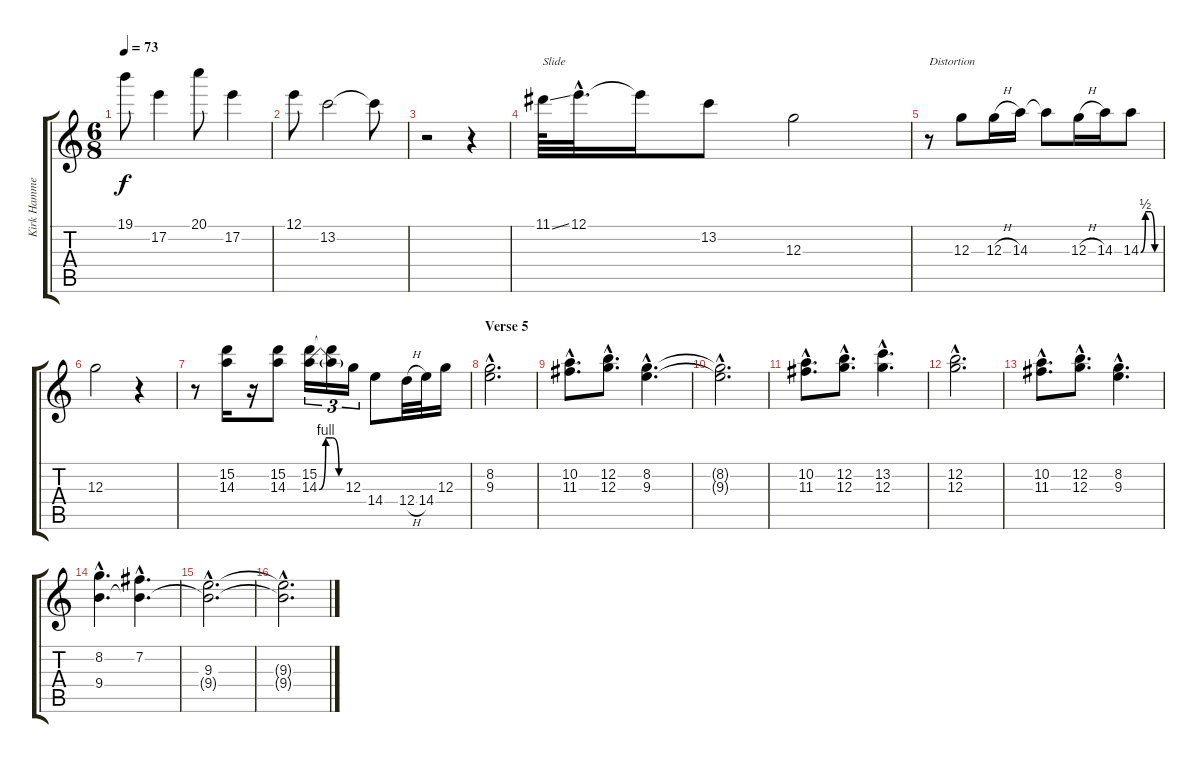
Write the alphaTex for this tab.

\track ("Kirk Hammet" "Kirk Hamme") {instrument electricguitarclean}
\staff {score tabs}
\tuning (E4 B3 G3 D3 A2 E2) {hide}
\ts (6 8)
\tempo 73
\clef g2
\ks c
19.1.8{dy f} 17.2.4 20.1.8 17.2.4 |
12.1.8 13.2.2 13.2{t}.8 |
r.2 r.4 |
11.1{ss}.64{txt "Slide"} 12.1{hac}.32{d} 12.1{t}.16 13.2.8 12.3.2 |
r.8{txt "Distortion" volume 13 instrument distortionguitar} 12.3.8 12.3{h}.16 14.3.16 14.3{t}.8 12.3{h}.16 14.3.16 14.3{be (custom 0 0 15 2 30 2 45 0 60 0)}.8 |
12.3.2 r.4 |
r.8 (15.2 14.3).16 r.16 (15.2 14.3).8 (15.2 14.3{be (custom 0 0 15 4 30 4 45 0 60 0)}).16{tu (3 2)} (15.2{t} 14.3{t}).16{tu (3 2)} 12.3.16{tu (3 2)} 14.4.8 12.4{h}.32 14.4.32 12.3.16 |
\section ("" "Verse 5")
(8.2{hac} 9.3{hac}).2{d volume 10 instrument distortionguitar} |
(10.2{hac} 11.3{hac}).8{d} (12.2{hac} 12.3{hac}).8{d} (8.2{hac} 9.3{hac}).4{d} |
(8.2{hac t} 9.3{hac t}).2{d} |
(10.2{hac} 11.3{hac}).8{d} (12.2{hac} 12.3{hac}).8{d} (13.2{hac} 12.3{hac}).4{d} |
(12.2{hac} 12.3{hac}).2{d} |
(10.2{hac} 11.3{hac}).8{d} (12.2{hac} 12.3{hac}).8{d} (8.2{hac} 9.3{hac}).4{d} |
(8.2{hac} 9.4{hac}).4{d} (7.2{hac} 9.4{hac t}).4{d} |
(9.3{hac} 9.4{hac t}).2{d} |
(9.3{hac t} 9.4{hac t}).2{d}
